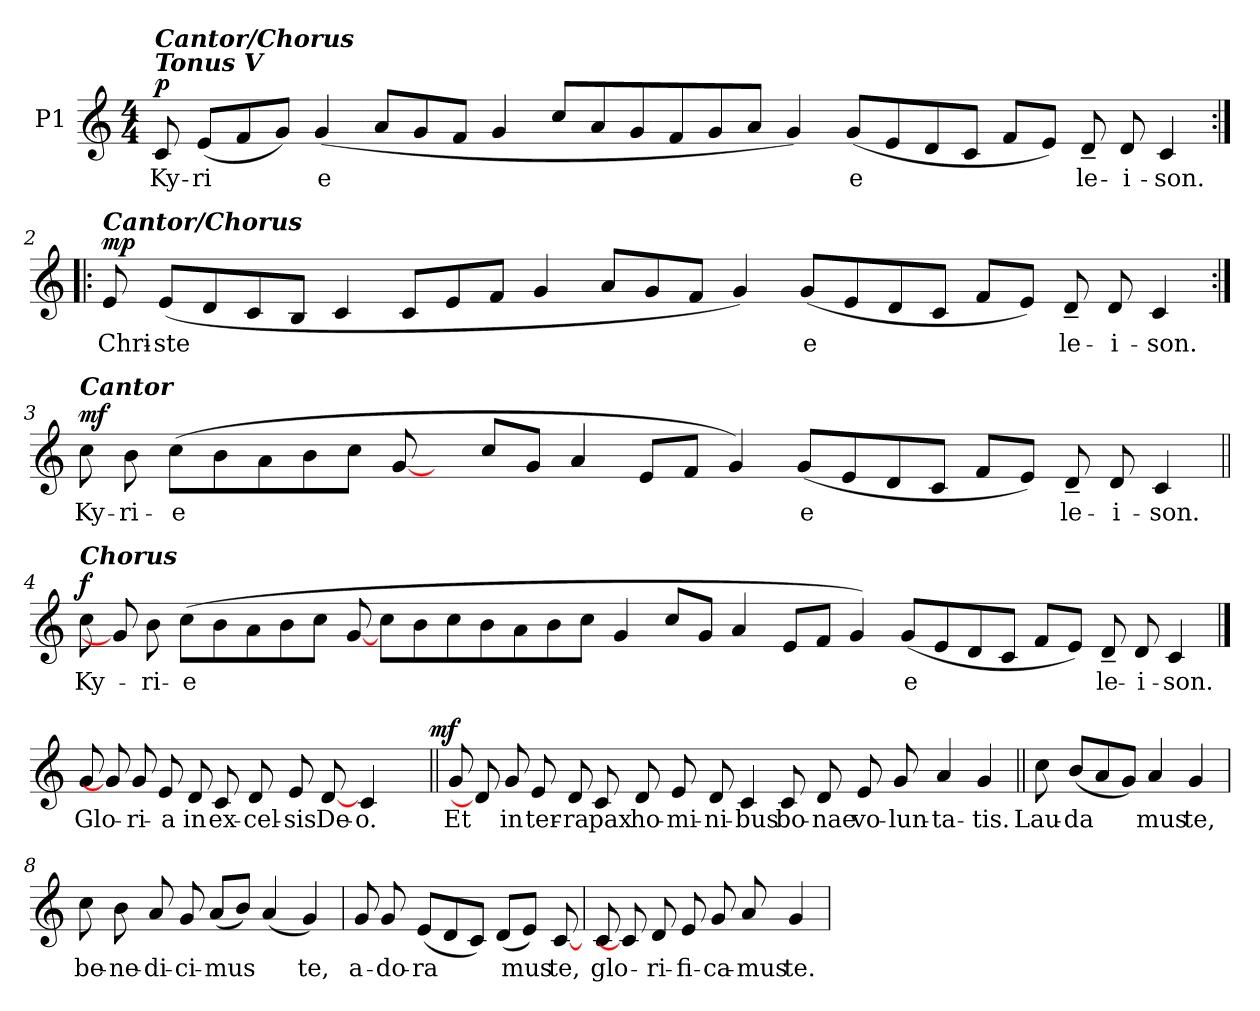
**kern	**text	**dynam
*part1	*part1	*part1
*staff1	*staff1	*staff1
*I"P1	*	*
!!LO:PB:g=z
*clefG2	*	*
*k[]	*	*
*C:	*	*
*M4/4	*	*
=1	=1	=1
!LO:TX:a:Bi:t=Tonus V	!	!
!LO:TX:a:Bi:t=Cantor/Chorus	!	!
!	!LO:LY:b:color=#000000	!
8ci/	Ky-	p
!	!LO:LY:b:color=#000000	!
(8ei/L	-ri-	.
8fi/	.	.
!	!LO:LY:b:color=#000000	!
8gi/J)	--	.
!	!LO:LY:b:color=#000000	!
(4gi/	e	.
8ai/L	.	.
8gi/	.	.
8fi/J	.	.
4gi/	.	.
8cci/L	.	.
8ai/	.	.
8gi/	.	.
8fi/	.	.
8gi/	.	.
8ai/J	.	.
4gi/)	.	.
!	!LO:LY:b:color=#000000	!
(8gi/L	e-	.
!	!LO:LY:b:color=#000000	!
8ei/	--	.
8di/	.	.
!	!LO:LY:b:color=#000000	!
8ci/J	-	.
!	!LO:LY:b:color=#000000	!
8fi/L	-	.
!	!LO:LY:b:color=#000000	!
8ei/J)	-	.
!	!LO:LY:b:color=#000000	!
8d~i/	le-	.
!	!LO:LY:b:color=#000000	!
8di/	-i-	.
!	!LO:LY:b:color=#000000	!
4ci/	-son.	.
!!LO:LB:g=z
=2:|!|:	=2:|!|:	=2:|!|:
!LO:TX:a:Bi:t=Cantor/Chorus	!	!
!	!LO:LY:b:color=#000000	!
8ei/	Chri-	mp
!	!LO:LY:b:color=#000000	!
(8ei/L	-ste	.
8di/	.	.
8ci/	.	.
8Bi/J	.	.
4ci/	.	.
8ci/L	.	.
8ei/	.	.
8fi/J	.	.
4gi/	.	.
8ai/L	.	.
8gi/	.	.
8fi/J	.	.
4gi/)	.	.
!	!LO:LY:b:color=#000000	!
(8gi/L	e-	.
!	!LO:LY:b:color=#000000	!
8ei/	--	.
8di/	.	.
!	!LO:LY:b:color=#000000	!
8ci/J	-	.
!	!LO:LY:b:color=#000000	!
8fi/L	-	.
!	!LO:LY:b:color=#000000	!
8ei/J)	-	.
!	!LO:LY:b:color=#000000	!
8d~i/	le-	.
!	!LO:LY:b:color=#000000	!
8di/	-i-	.
!	!LO:LY:b:color=#000000	!
4ci/	-son.	.
!!LO:LB:g=z
=3:|!	=3:|!	=3:|!
!LO:TX:a:Bi:t=Cantor	!	!
!	!LO:LY:b:color=#000000	!
8cci\	Ky-	mf
!	!LO:LY:b:color=#000000	!
8bi\	-ri-	.
!	!LO:LY:b:color=#000000	!
(8cci\L	-e	.
8bi\	.	.
8ai\	.	.
8bi\	.	.
8cci\J	.	.
[8gi/	.	.
8ryy	.	.
8cci/L	.	.
8gi/J	.	.
4ai/	.	.
8ei/L	.	.
8fi/J	.	.
4gi/)	.	.
!	!LO:LY:b:color=#000000	!
(8gi/L	e-	.
!	!LO:LY:b:color=#000000	!
8ei/	--	.
8di/	.	.
!	!LO:LY:b:color=#000000	!
8ci/J	-	.
!	!LO:LY:b:color=#000000	!
8fi/L	-	.
!	!LO:LY:b:color=#000000	!
8ei/J)	-	.
!	!LO:LY:b:color=#000000	!
8d~i/	le-	.
!	!LO:LY:b:color=#000000	!
8di/	-i-	.
!	!LO:LY:b:color=#000000	!
4ci/	-son.	.
!!LO:LB:g=z
=4||	=4||	=4||
!LO:TX:a:Bi:t=Chorus	!	!
!	!LO:LY:b:color=#000000	!
8cci\	Ky-	f
8gi/]	.	.
!	!LO:LY:b:color=#000000	!
8bi\	-ri-	.
!	!LO:LY:b:color=#000000	!
(8cci\L	-e	.
8bi\	.	.
8ai\	.	.
8bi\	.	.
8cci\J	.	.
[8gi/	.	.
8cci\L	.	.
8bi\	.	.
8cci\	.	.
8bi\	.	.
8ai\	.	.
8bi\	.	.
8cci\J	.	.
4gi/	.	.
8cci/L	.	.
8gi/J	.	.
4ai/	.	.
8ei/L	.	.
8fi/J	.	.
4gi/)	.	.
!	!LO:LY:b:color=#000000	!
(8gi/L	e-	.
!	!LO:LY:b:color=#000000	!
8ei/	--	.
8di/	.	.
!	!LO:LY:b:color=#000000	!
8ci/J	-	.
!	!LO:LY:b:color=#000000	!
8fi/L	-	.
!	!LO:LY:b:color=#000000	!
8ei/J)	-	.
!	!LO:LY:b:color=#000000	!
8d~i/	le-	.
!	!LO:LY:b:color=#000000	!
8di/	-i-	.
!	!LO:LY:b:color=#000000	!
4ci/	-son.	.
!!LO:LB:g=z
==5	==5	==5
!LO:TX:a:Bi:t=Tonus V	!	!
!LO:TX:a:Bi:t=Celebrans	!	!
!	!LO:LY:b:color=#000000	!
*^	*	*
8gi/	1ryy	Glo-	.
8gi/]	.	.	.
!	!	!LO:LY:b:color=#000000	!
8gi/	.	-ri-	.
!	!	!LO:LY:b:color=#000000	!
8ei/	.	-a	.
!	!	!LO:LY:b:color=#000000	!
8di/	.	in	.
!	!	!LO:LY:b:color=#000000	!
8ci/	.	ex-	.
!	!	!LO:LY:b:color=#000000	!
8di/	.	-cel-	.
!	!	!LO:LY:b:color=#000000	!
8ei/	.	-sis	.
!	!	!LO:LY:b:color=#000000	!
[8di/	4ryy	De-	.
!	!	!LO:LY:b:color=#000000	!
4ci/	.	-o.	.
.	16ryy	.	.
.	32ryy	.	.
.	64ryy	.	.
.	128...ryy	.	.
.	1024ryy	.	mf
*v	*v	*	*
=6||	=6||	=6||
*^	*	*
!LO:TX:a:Bi:t=Chorus	!	!	!
!	!	!LO:LY:b:color=#000000	!
*v	*v	*	*
8gi/	Et	.
8di/]	.	.
!	!LO:LY:b:color=#000000	!
8gi/	in	.
!	!LO:LY:b:color=#000000	!
8ei/	ter-	.
!	!LO:LY:b:color=#000000	!
8di/	-ra	.
!	!LO:LY:b:color=#000000	!
8ci/	pax	.
!	!LO:LY:b:color=#000000	!
8di/	ho-	.
!	!LO:LY:b:color=#000000	!
8ei/	-mi-	.
!	!LO:LY:b:color=#000000	!
8di/	-ni-	.
!	!LO:LY:b:color=#000000	!
4ci/	-bus	.
!	!LO:LY:b:color=#000000	!
8ci/	bo-	.
!	!LO:LY:b:color=#000000	!
8di/	-nae	.
!	!LO:LY:b:color=#000000	!
8ei/	vo-	.
!	!LO:LY:b:color=#000000	!
8gi/	-lun-	.
!	!LO:LY:b:color=#000000	!
4ai/	-ta-	.
!	!LO:LY:b:color=#000000	!
4gi/	-tis.	.
!!LO:LB:g=z
=7||	=7||	=7||
!	!LO:LY:b:color=#000000	!
8cci\	Lau-	.
!	!LO:LY:b:color=#000000	!
(8bi/L	-da-	.
8ai/	.	.
!	!LO:LY:b:color=#000000	!
8gi/J)	--	.
!	!LO:LY:b:color=#000000	!
4ai/	mus	.
!	!LO:LY:b:color=#000000	!
4gi/	te,	.
=8	=8	=8
!	!LO:LY:b:color=#000000	!
8cci\	be-	.
!	!LO:LY:b:color=#000000	!
8bi\	-ne-	.
!	!LO:LY:b:color=#000000	!
8ai/	-di-	.
!	!LO:LY:b:color=#000000	!
8gi/	-ci-	.
!	!LO:LY:b:color=#000000	!
(8ai/L	-mus	.
8bi/J)	.	.
(4ai/	.	.
!	!LO:LY:b:color=#000000	!
4gi/)	te,	.
=9	=9	=9
!	!LO:LY:b:color=#000000	!
8gi/	a-	.
!	!LO:LY:b:color=#000000	!
8gi/	-do-	.
!	!LO:LY:b:color=#000000	!
(8ei/L	-ra-	.
8di/	.	.
!	!LO:LY:b:color=#000000	!
8ci/J)	--	.
(8di/L	.	.
!	!LO:LY:b:color=#000000	!
8ei/J)	mus	.
!	!LO:LY:b:color=#000000	!
[8ci/	te,	.
=10	=10	=10
!	!LO:LY:b:color=#000000	!
8ci/	glo-	.
8ci/]	.	.
!	!LO:LY:b:color=#000000	!
8di/	-ri-	.
!	!LO:LY:b:color=#000000	!
8ei/	-fi-	.
!	!LO:LY:b:color=#000000	!
8gi/	-ca-	.
!	!LO:LY:b:color=#000000	!
8ai/	-mus	.
!	!LO:LY:b:color=#000000	!
4gi/	te.	.
=	=	=
*-	*-	*-
